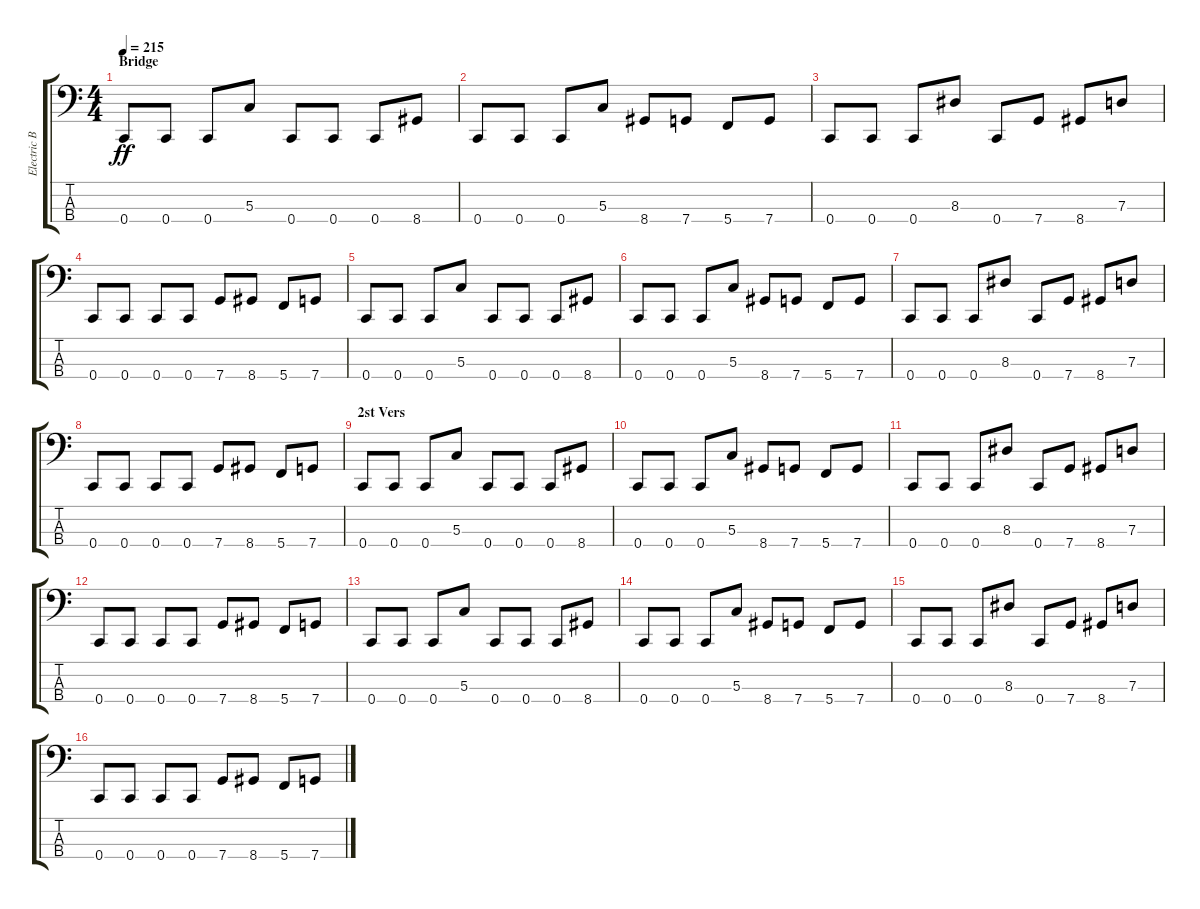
\track ("Electric Bass" "Electric B") {instrument electricbassfinger}
\staff {score tabs}
\tuning (F2 C2 G1 C1) {hide}
\ts (4 4)
\section ("" "Bridge")
\tempo 215
\clef f4
\ks c
0.4.8{dy ff} 0.4.8 0.4.8 5.3.8 0.4.8 0.4.8 0.4.8 8.4.8 |
0.4.8 0.4.8 0.4.8 5.3.8 8.4.8 7.4.8 5.4.8 7.4.8 |
0.4.8 0.4.8 0.4.8 8.3.8 0.4.8 7.4.8 8.4.8 7.3.8 |
0.4.8 0.4.8 0.4.8 0.4.8 7.4.8 8.4.8 5.4.8 7.4.8 |
0.4.8 0.4.8 0.4.8 5.3.8 0.4.8 0.4.8 0.4.8 8.4.8 |
0.4.8 0.4.8 0.4.8 5.3.8 8.4.8 7.4.8 5.4.8 7.4.8 |
0.4.8 0.4.8 0.4.8 8.3.8 0.4.8 7.4.8 8.4.8 7.3.8 |
0.4.8 0.4.8 0.4.8 0.4.8 7.4.8 8.4.8 5.4.8 7.4.8 |
\section ("" "2st Vers")
0.4.8 0.4.8 0.4.8 5.3.8 0.4.8 0.4.8 0.4.8 8.4.8 |
0.4.8 0.4.8 0.4.8 5.3.8 8.4.8 7.4.8 5.4.8 7.4.8 |
0.4.8 0.4.8 0.4.8 8.3.8 0.4.8 7.4.8 8.4.8 7.3.8 |
0.4.8 0.4.8 0.4.8 0.4.8 7.4.8 8.4.8 5.4.8 7.4.8 |
0.4.8 0.4.8 0.4.8 5.3.8 0.4.8 0.4.8 0.4.8 8.4.8 |
0.4.8 0.4.8 0.4.8 5.3.8 8.4.8 7.4.8 5.4.8 7.4.8 |
0.4.8 0.4.8 0.4.8 8.3.8 0.4.8 7.4.8 8.4.8 7.3.8 |
0.4.8 0.4.8 0.4.8 0.4.8 7.4.8 8.4.8 5.4.8 7.4.8
